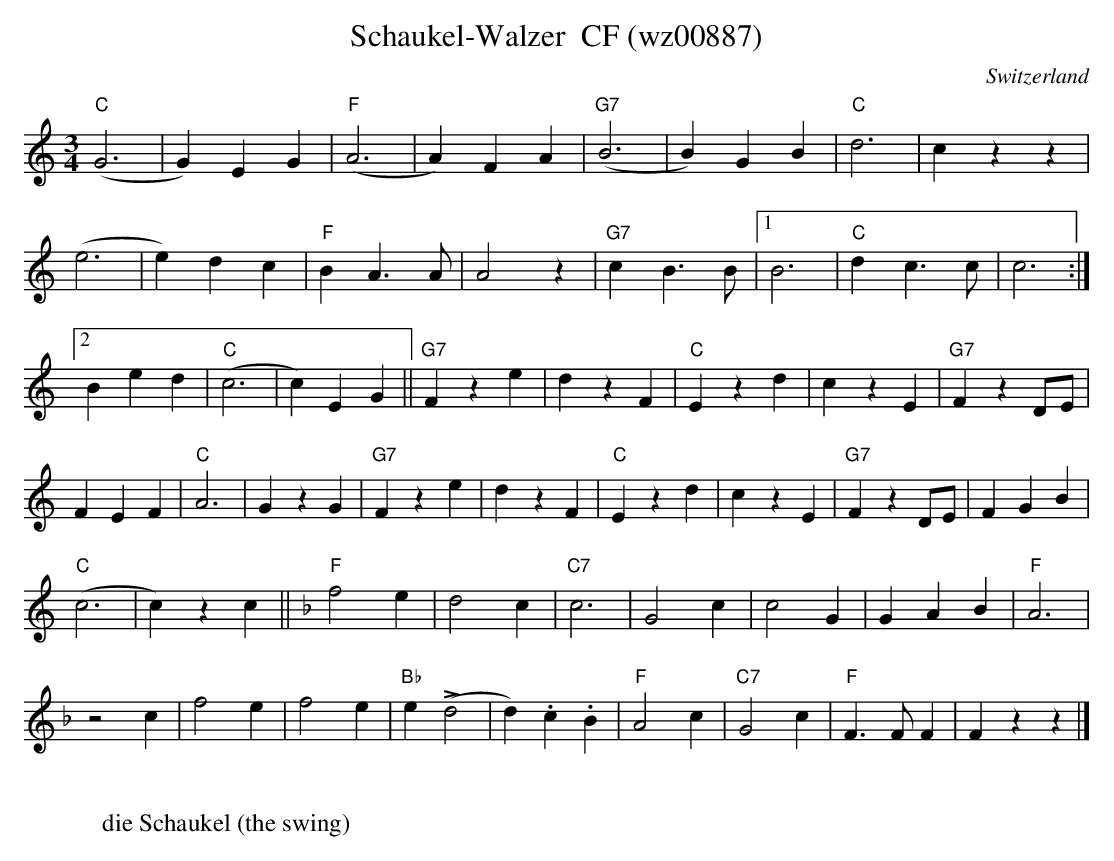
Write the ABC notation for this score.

X:1
T: Schaukel-Walzer  CF (wz00887)
O:Switzerland
M:3/4
L:1/4
K:C major
("C"G3 | G)EG | ("F"A3 | A)FA | ("G7"B3 | B)GB | "C"d3 | czz |
(e3 | e)dc | "F"BA>A | A2z | "G7"cB>B |1 B3 | "C"dc>c | c3 :|2
Bed | ("C"c3 | c)EG || "G7"Fze | dzF | "C"Ezd | czE | "G7"FzD/E/ |
FEF | "C"A3 | GzG | "G7"Fze | dzF | "C"Ezd | czE | "G7"FzD/E/ | FGB |
("C"c3 | c)zc || [K:F] "F"f2e | d2c | "C7"c3 | G2c | c2G | GAB | "F"A3 |
z2c | f2e | f2e | "Bb"e(!>!d2 | d).c.B | "F"A2c | "C7"G2c | "F"F>FF | Fzz |]
W:
W: die Schaukel (the swing)
